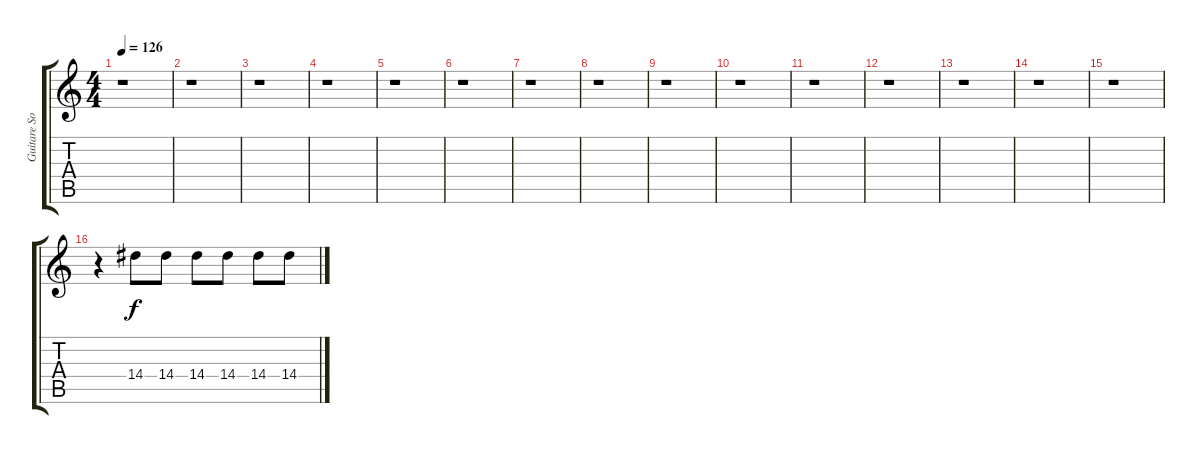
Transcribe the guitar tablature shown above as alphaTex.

\track ("Guitare Solo" "Guitare So") {instrument distortionguitar}
\staff {score tabs}
\tuning (Eb4 Bb3 Gb3 Db3 Ab2 Eb2) {hide}
\ts (4 4)
\tempo 126
\clef g2
\ks c
r.1{dy mp} |
r.1 |
r.1 |
r.1 |
r.1 |
r.1 |
r.1 |
r.1 |
r.1 |
r.1 |
r.1 |
r.1 |
r.1 |
r.1 |
r.1 |
r.4{volume 10} 14.4.8{dy f} 14.4.8 14.4.8 14.4.8 14.4.8 14.4.8
